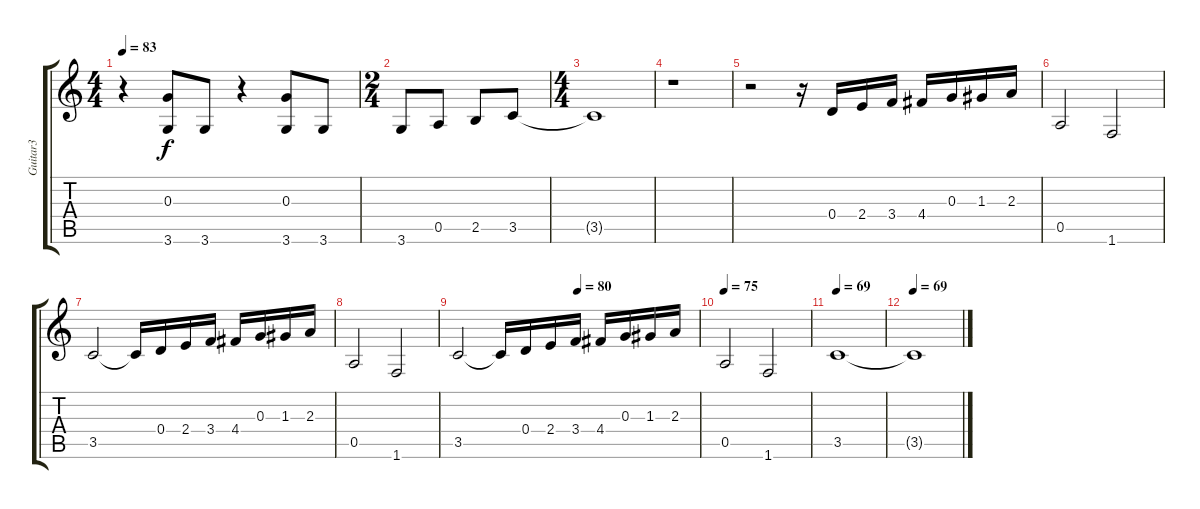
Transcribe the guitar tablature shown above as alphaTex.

\track ("Guitar3" "Guitar3") {instrument distortionguitar}
\staff {score tabs}
\tuning (E4 B3 G3 D3 A2 E2) {hide}
\ts (4 4)
\tempo 83
\clef g2
\ks c
r.4{dy f} (0.3 3.6).8 3.6.8 r.4 (0.3 3.6).8 3.6.8 |
\ts (2 4)
3.6.8 0.5.8 2.5.8 3.5.8 |
\ts (4 4)
3.5{t}.1 |
r.1 |
r.2 r.16 0.4.16 2.4.16 3.4.16 4.4.16 0.3.16 1.3.16 2.3.16 |
0.5.2 1.6.2 |
3.5.2 3.5{t}.16 0.4.16 2.4.16 3.4.16 4.4.16 0.3.16 1.3.16 2.3.16 |
0.5.2 1.6.2 |
\tempo (80 0.5)
3.5.2 3.5{t}.16 0.4.16 2.4.16 3.4.16 4.4.16 0.3.16 1.3.16 2.3.16 |
\tempo 75
0.5.2 1.6.2 |
\tempo 69
3.5.1 |
\tempo 69
3.5{t}.1
